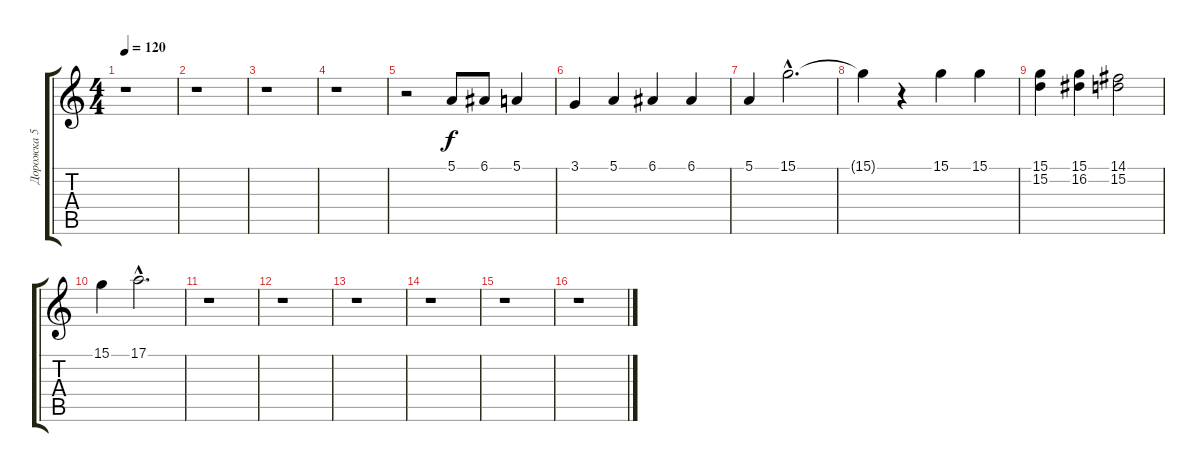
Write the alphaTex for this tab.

\track ("Дорожка 5" "Дорожка 5") {instrument flute}
\staff {score tabs}
\tuning (E4 B3 G3 D3 A2 E2) {hide}
\ts (4 4)
\tempo 120
\clef g2
\ks c
r.1{dy f} |
r.1 |
r.1 |
r.1 |
r.2 5.1.8 6.1.8 5.1.4 |
3.1.4 5.1.4 6.1.4 6.1.4 |
5.1.4 15.1{hac}.2{d} |
15.1{t}.4 r.4 15.1.4 15.1.4 |
(15.1 15.2).4 (15.1 16.2).4 (14.1 15.2).2 |
15.1.4 17.1{hac}.2{d} |
r.1 |
r.1 |
r.1 |
r.1 |
r.1 |
r.1
